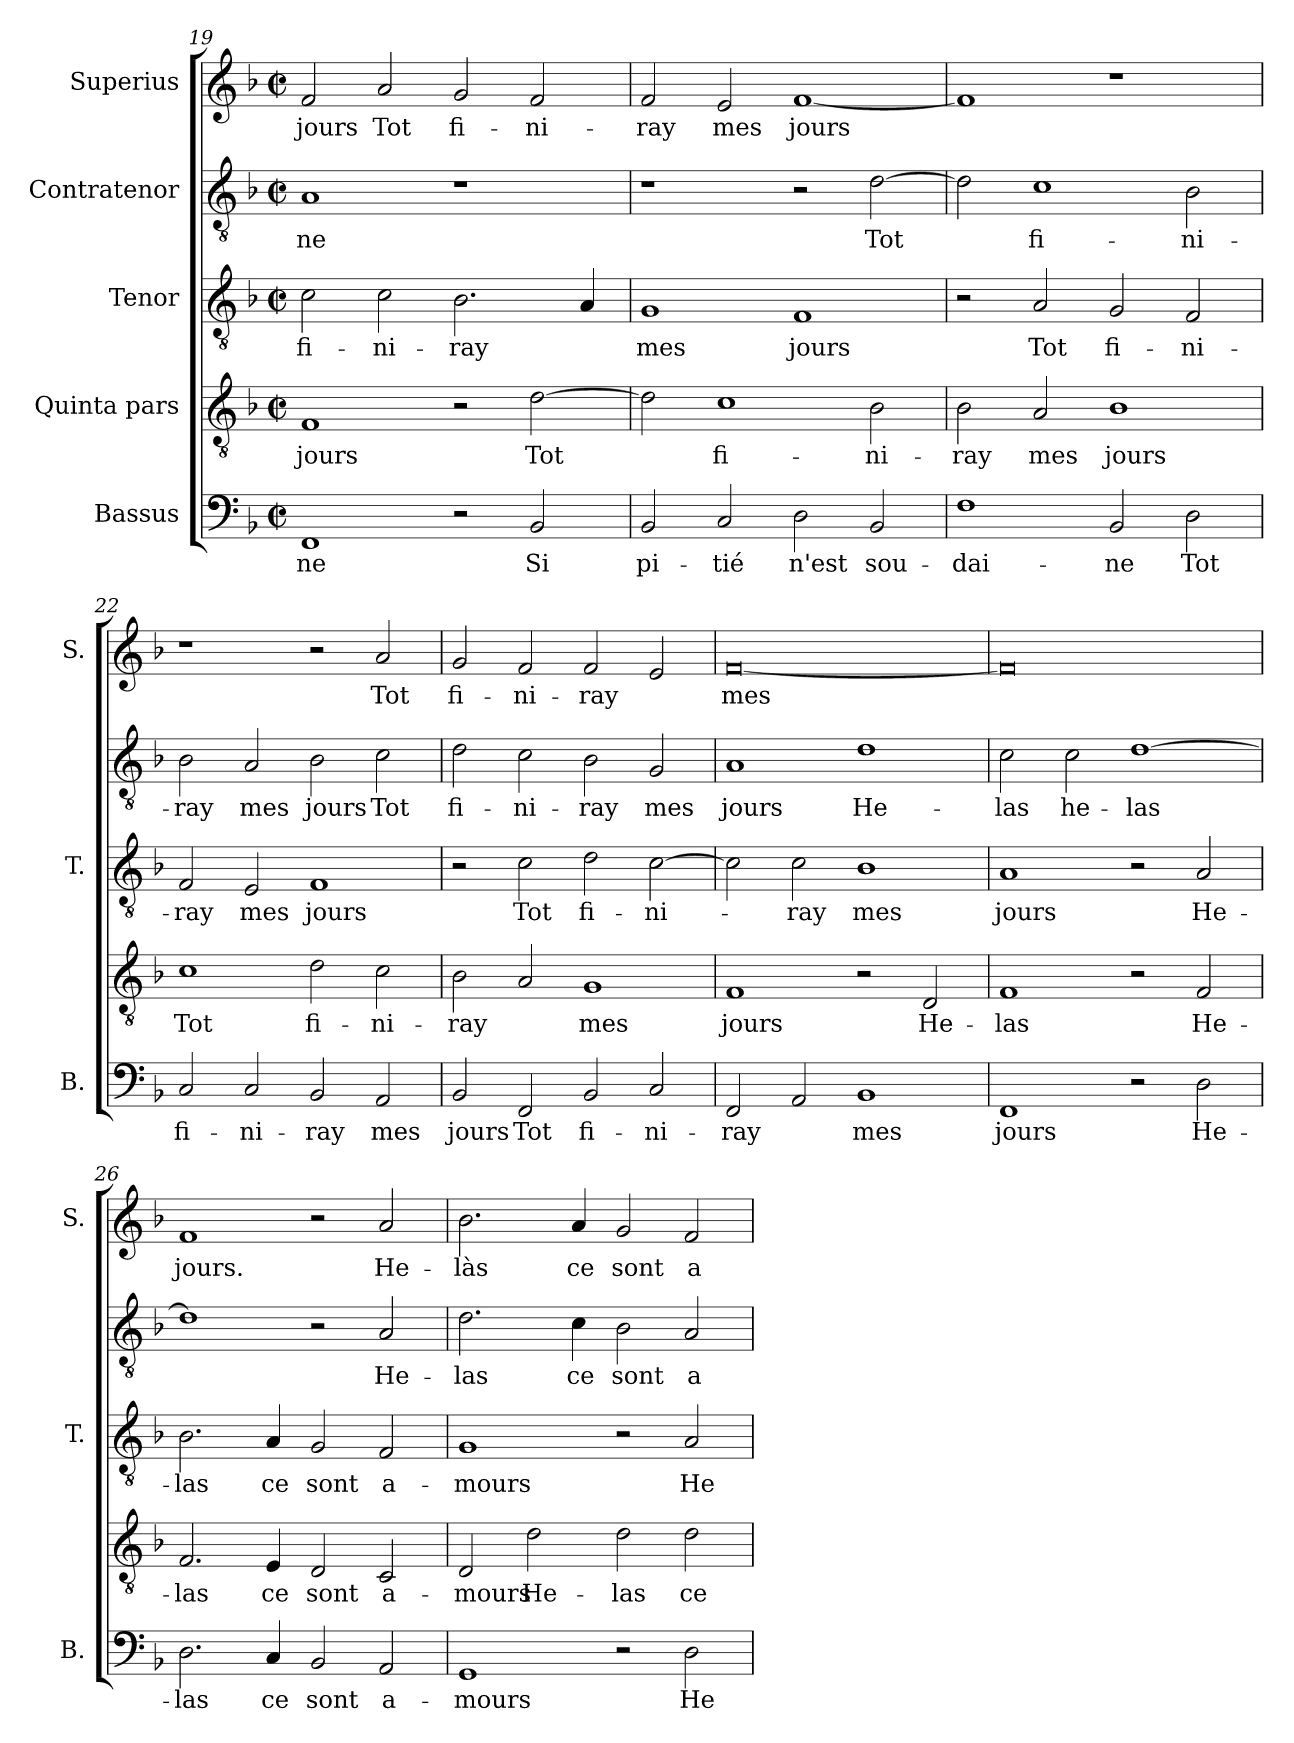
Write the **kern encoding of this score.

**kern	**text	**kern	**text	**kern	**text	**kern	**text	**kern	**text
*part5	*part5	*part4	*part4	*part3	*part3	*part2	*part2	*part1	*part1
*staff5	*staff5	*staff4	*staff4	*staff3	*staff3	*staff2	*staff2	*staff1	*staff1
*I"Bassus	*	*I"Quinta pars	*	*I"Tenor	*	*I"Contratenor	*	*I"Superius	*
*I'B.	*	*	*	*I'T.	*	*	*	*I'S.	*
*clefF4	*	*clefGv2	*	*clefGv2	*	*clefGv2	*	*clefG2	*
*k[b-]	*	*k[b-]	*	*k[b-]	*	*k[b-]	*	*k[b-]	*
*F:	*	*F:	*	*F:	*	*F:	*	*F:	*
*M2/2	*	*M2/2	*	*M2/2	*	*M2/2	*	*M2/2	*
*met(c|)	*	*met(c|)	*	*met(c|)	*	*met(c|)	*	*met(c|)	*
=19	=19	=19	=19	=19	=19	=19	=19	=19	=19
1FF/	-ne	1F/	jours	2c\	fi-	1A/	-ne	2f/	jours
.	.	.	.	2c\	-ni-	.	.	2a/	Tot
2r	.	2r	.	2.B-\	-ray	1r	.	2g/	fi-
2BB-/	Si	[2d\	Tot	.	.	.	.	2f/	-ni-
.	.	.	.	4A/	.	.	.	.	.
=20	=20	=20	=20	=20	=20	=20	=20	=20	=20
2BB-/	pi-	2d\]	.	1G/	mes	1r	.	2f/	-ray
2C/	-tié	1c\	fi-	.	.	.	.	2e/	mes
2D\	n'est	.	.	1F/	jours	2r	.	[1f/	jours
2BB-/	sou-	2B-\	-ni-	.	.	[2d\	Tot	.	.
!!LO:PB:g=z
=21	=21	=21	=21	=21	=21	=21	=21	=21	=21
1F\	-dai-	2B-\	-ray	2r	.	2d\]	.	1f/]	.
.	.	2A/	mes	2A/	Tot	1c\	fi-	.	.
2BB-/	-ne	1B-\	jours	2G/	fi-	.	.	1r	.
2D\	Tot	.	.	2F/	-ni-	2B-\	-ni-	.	.
=22	=22	=22	=22	=22	=22	=22	=22	=22	=22
2C/	fi-	1c\	Tot	2F/	-ray	2B-\	-ray	1r	.
2C/	-ni-	.	.	2E/	mes	2A/	mes	.	.
2BB-/	-ray	2d\	fi-	1F/	jours	2B-\	jours	2r	.
2AA/	mes	2c\	-ni-	.	.	2c\	Tot	2a/	Tot
=23	=23	=23	=23	=23	=23	=23	=23	=23	=23
2BB-/	jours	2B-\	-ray	2r	.	2d\	fi-	2g/	fi-
2FF/	Tot	2A/	.	2c\	Tot	2c\	-ni-	2f/	-ni-
2BB-/	fi-	1G/	mes	2d\	fi-	2B-\	-ray	2f/	-ray
2C/	-ni-	.	.	[2c\	-ni-	2G/	mes	2e/	.
=24	=24	=24	=24	=24	=24	=24	=24	=24	=24
2FF/	-ray	1F/	jours	2c\]	.	1A/	jours	[0f/	mes
2AA/	.	.	.	2c\	-ray	.	.	.	.
1BB-/	mes	2r	.	1B-\	mes	1d\	He-	.	.
.	.	2D/	He-	.	.	.	.	.	.
=25	=25	=25	=25	=25	=25	=25	=25	=25	=25
1FF/	jours	1F/	-las	1A/	jours	2c\	-las	0f/]	.
.	.	.	.	.	.	2c\	he-	.	.
2r	.	2r	.	2r	.	[1d\	-las	.	.
2D\	He-	2F/	He-	2A/	He-	.	.	.	.
!!LO:LB:g=z
=26	=26	=26	=26	=26	=26	=26	=26	=26	=26
2.D\	-las	2.F/	-las	2.B-\	-las	1d\]	.	1f/	jours.
4C/	ce	4E/	ce	4A/	ce	.	.	.	.
2BB-/	sont	2D/	sont	2G/	sont	2r	.	2r	.
2AA/	a-	2C/	a-	2F/	a-	2A/	He-	2a/	He-
=27	=27	=27	=27	=27	=27	=27	=27	=27	=27
1GG/	-mours	2D/	-mours	1G/	-mours	2.d\	-las	2.b-\	-làs
.	.	2d\	He-	.	.	.	.	.	.
.	.	.	.	.	.	4c\	ce	4a/	ce
2r	.	2d\	-las	2r	.	2B-\	sont	2g/	sont
2D\	He-	2d\	ce	2A/	He-	2A/	a-	2f/	a-
=	=	=	=	=	=	=	=	=	=
*-	*-	*-	*-	*-	*-	*-	*-	*-	*-
